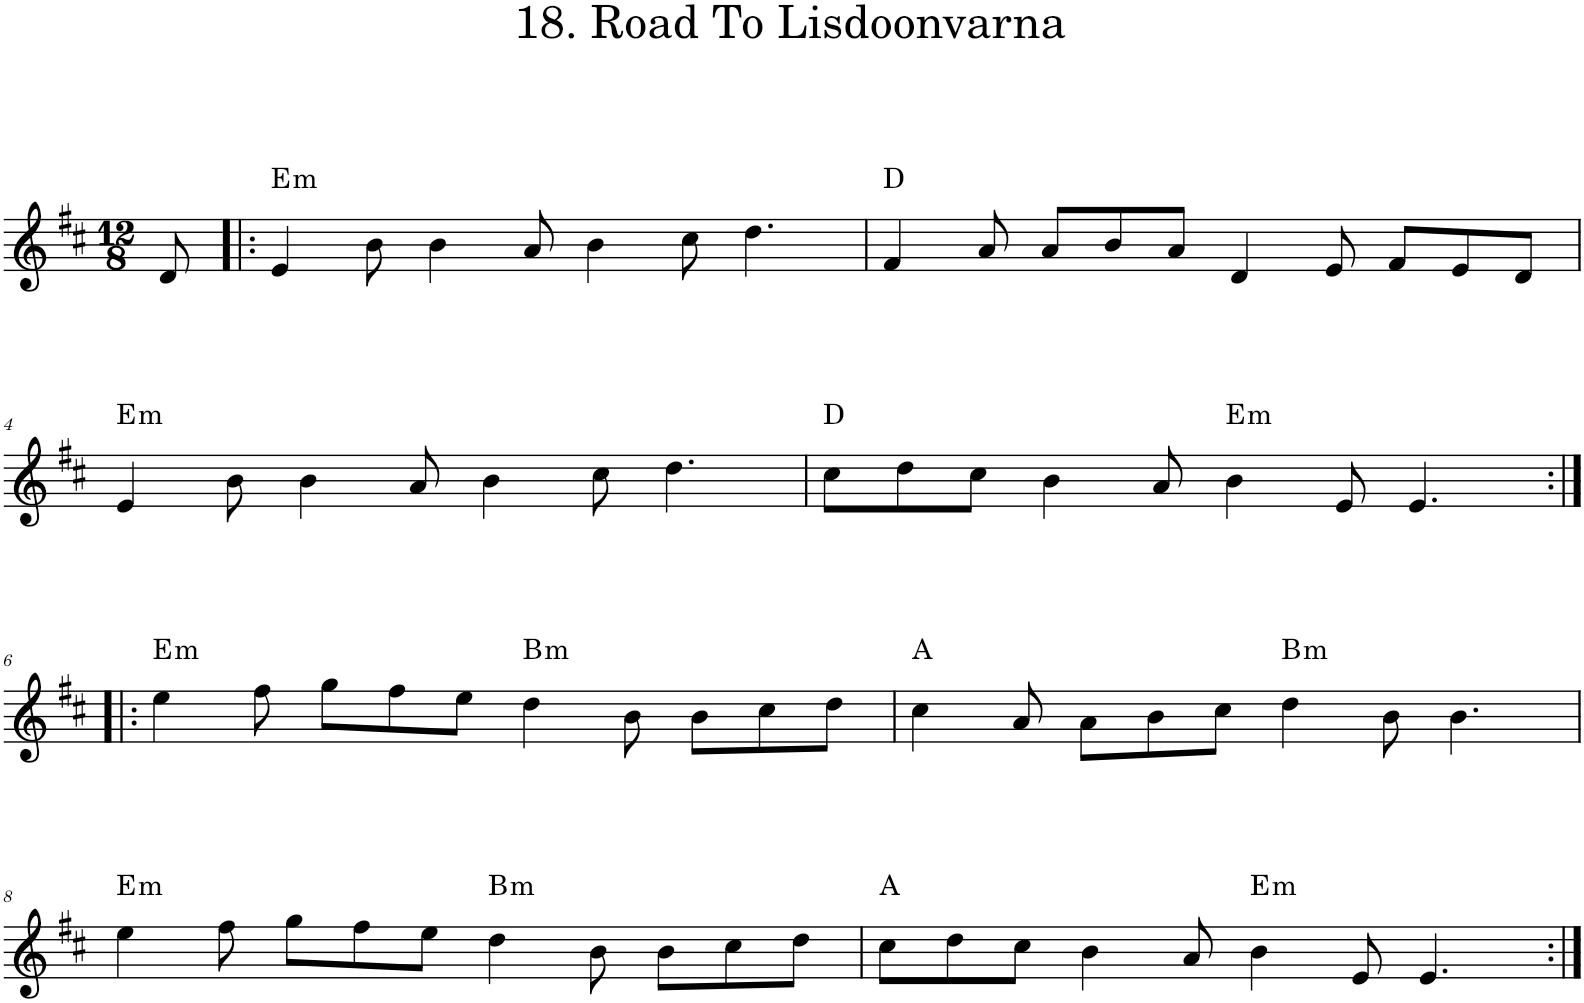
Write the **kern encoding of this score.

**kern	**harte
*part1	*part1
*staff1	*
*I"Piano	*
*I'Pno	*
*clefG2	*
*k[f#c#]	*
*E:dor	*
*M12/8	*
=1	=1
8d/	.
=2!|:	=2!|:
!	!LO:H:kt=m
4e/	E:min
8b\	.
4b\	.
8a/	.
4b\	.
8cc#\	.
4.dd\	.
=3	=3
4f#/	D:maj
8a/	.
8a/L	.
8b/	.
8a/J	.
4d/	.
8e/	.
8f#/L	.
8e/	.
8d/J	.
!!LO:LB:g=z
=4	=4
!	!LO:H:kt=m
4e/	E:min
8b\	.
4b\	.
8a/	.
4b\	.
8cc#\	.
4.dd\	.
=5	=5
8cc#\L	D:maj
8dd\	.
8cc#\J	.
4b\	.
8a/	.
!	!LO:H:kt=m
4b\	E:min
8e/	.
4.e/	.
!!LO:LB:g=z
=6:|!|:	=6:|!|:
!	!LO:H:kt=m
4ee\	E:min
8ff#\	.
8gg\L	.
8ff#\	.
8ee\J	.
!	!LO:H:kt=m
4dd\	B:min
8b\	.
8b\L	.
8cc#\	.
8dd\J	.
=7	=7
4cc#\	A:maj
8a/	.
8a\L	.
8b\	.
8cc#\J	.
!	!LO:H:kt=m
4dd\	B:min
8b\	.
4.b\	.
!!LO:LB:g=z
=8	=8
!	!LO:H:kt=m
4ee\	E:min
8ff#\	.
8gg\L	.
8ff#\	.
8ee\J	.
!	!LO:H:kt=m
4dd\	B:min
8b\	.
8b\L	.
8cc#\	.
8dd\J	.
=9	=9
8cc#\L	A:maj
8dd\	.
8cc#\J	.
4b\	.
8a/	.
!	!LO:H:kt=m
4b\	E:min
8e/	.
4.e/	.
=:|!	=:|!
*-	*-
